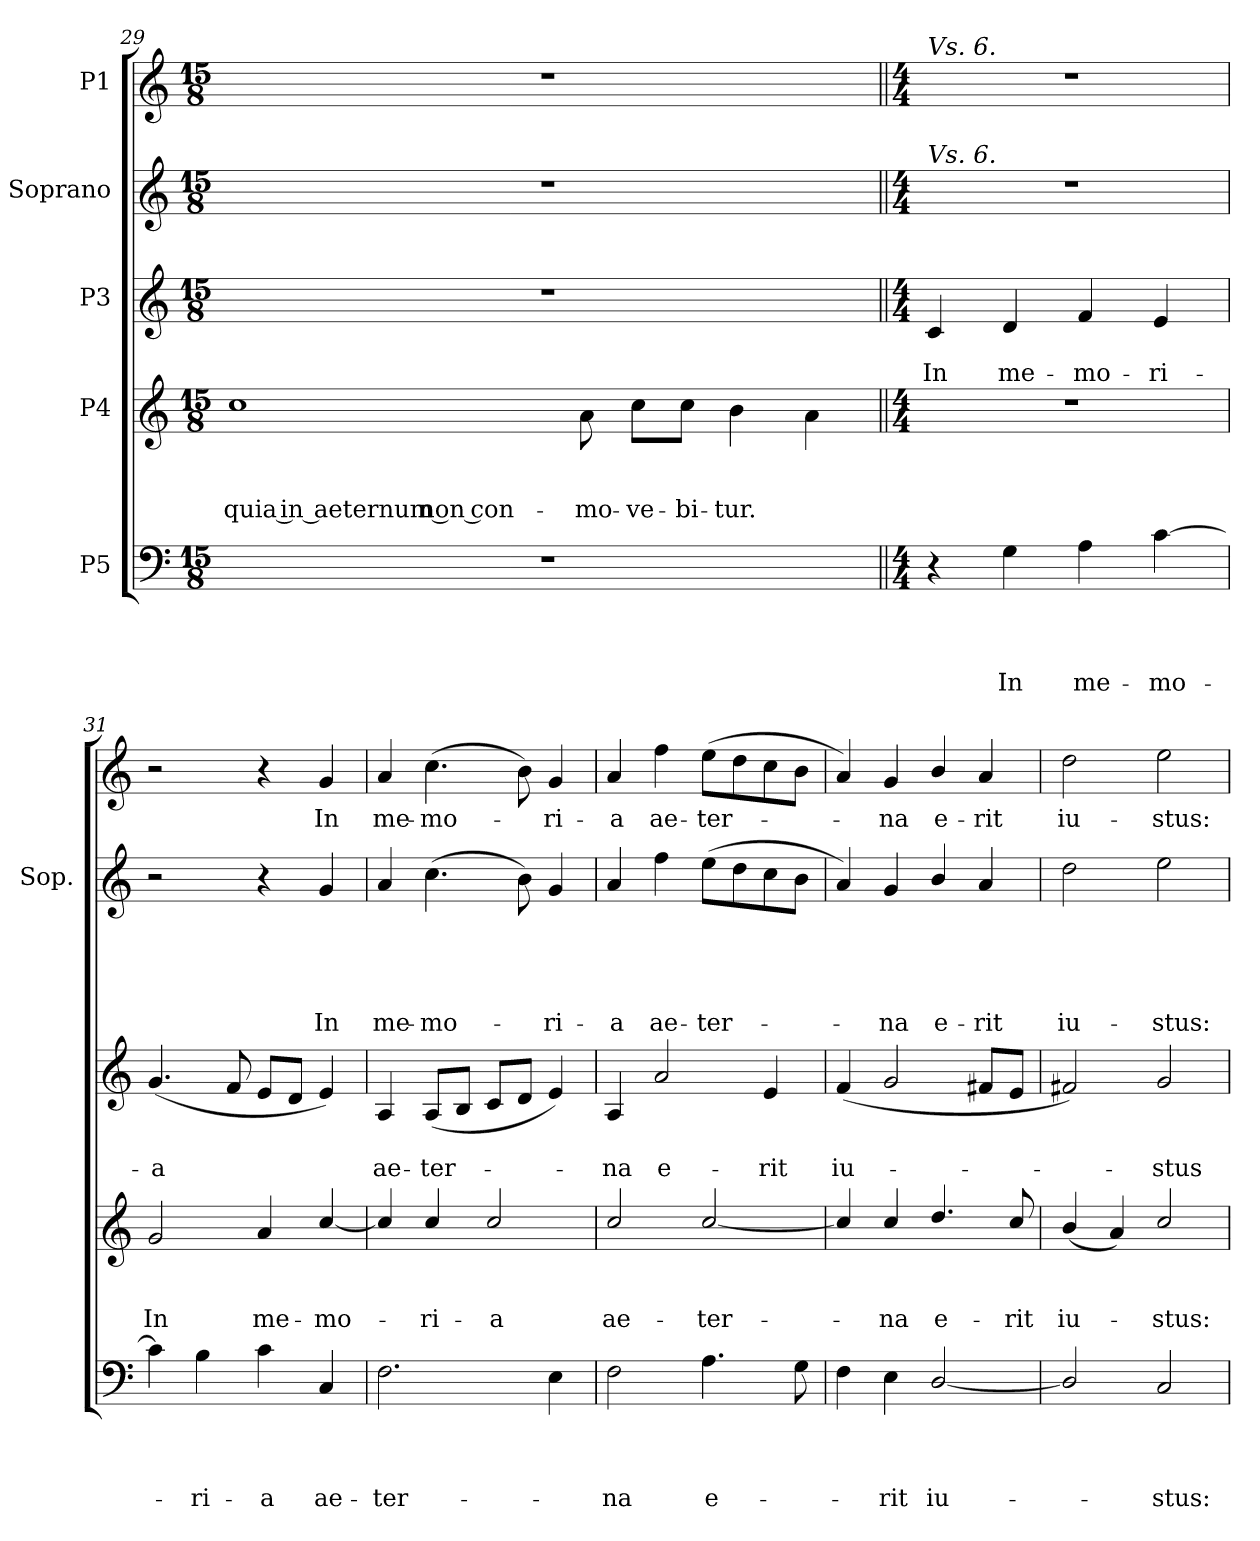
**kern	**text	**text	**text	**text	**kern	**text	**text	**text	**kern	**text	**text	**kern	**text	**text	**text	**text	**text	**kern	**text
*part5	*part5	*part5	*part5	*part5	*part4	*part4	*part4	*part4	*part3	*part3	*part3	*part2	*part2	*part2	*part2	*part2	*part2	*part1	*part1
*staff5	*staff5	*staff5	*staff5	*staff5	*staff4	*staff4	*staff4	*staff4	*staff3	*staff3	*staff3	*staff2	*staff2	*staff2	*staff2	*staff2	*staff2	*staff1	*staff1
*I"P5	*	*	*	*	*I"P4	*	*	*	*I"P3	*	*	*I"Soprano	*	*	*	*	*	*I"P1	*
*	*	*	*	*	*	*	*	*	*	*	*	*I'Sop.	*	*	*	*	*	*	*
!!LO:LB:g=z
*clefF4	*	*	*	*	*clefG2	*	*	*	*clefG2	*	*	*clefG2	*	*	*	*	*	*clefG2	*
*	*	*	*	*	*ITrd7c12	*	*	*	*	*	*	*	*	*	*	*	*	*	*
*k[]	*	*	*	*	*k[]	*	*	*	*k[]	*	*	*k[]	*	*	*	*	*	*k[]	*
*C:	*	*	*	*	*C:	*	*	*	*C:	*	*	*C:	*	*	*	*	*	*C:	*
*M15/8	*	*	*	*	*M15/8	*	*	*	*M15/8	*	*	*M15/8	*	*	*	*	*	*M15/8	*
=29	=29	=29	=29	=29	=29	=29	=29	=29	=29	=29	=29	=29	=29	=29	=29	=29	=29	=29	=29
!LO:N:vis=1	!	!	!	!	!	!	!	!LO:LY:b	!LO:N:vis=1	!	!	!	!	!	!	!	!	!LO:N:vis=1	!
1...r	.	.	.	.	1c	.	.	quia in aeternum non con-	1...r	.	.	1...r	.	.	.	.	.	1...r	.
!	!	!	!	!	!	!	!	!LO:LY:b	!	!	!	!	!	!	!	!	!	!	!
.	.	.	.	.	8A\	.	.	-mo-	.	.	.	.	.	.	.	.	.	.	.
!	!	!	!	!	!	!	!	!LO:LY:b	!	!	!	!	!	!	!	!	!	!	!
.	.	.	.	.	8c\L	.	.	-ve-	.	.	.	.	.	.	.	.	.	.	.
!	!	!	!	!	!	!	!	!LO:LY:b	!	!	!	!	!	!	!	!	!	!	!
.	.	.	.	.	8c\J	.	.	-bi-	.	.	.	.	.	.	.	.	.	.	.
!	!	!	!	!	!	!	!	!LO:LY:b	!	!	!	!	!	!	!	!	!	!	!
.	.	.	.	.	4B\	.	.	-tur.	.	.	.	.	.	.	.	.	.	.	.
.	.	.	.	.	4A\	.	.	.	.	.	.	.	.	.	.	.	.	.	.
=30||	=30||	=30||	=30||	=30||	=30||	=30||	=30||	=30||	=30||	=30||	=30||	=30||	=30||	=30||	=30||	=30||	=30||	=30||	=30||
*M4/4	*	*	*	*	*M4/4	*	*	*	*M4/4	*	*	*M4/4	*	*	*	*	*	*M4/4	*
!	!	!	!	!	!	!	!	!	!	!	!	!	!	!	!	!	!	!LO:TX:a:i:t=Vs. 6.	!
!	!	!	!	!	!	!	!	!	!	!	!	!LO:TX:a:i:t=Vs. 6.	!	!	!	!	!	!	!
!	!	!	!	!	!	!	!	!	!	!	!LO:LY:b	!	!	!	!	!	!	!	!
4r	.	.	.	.	1r	.	.	.	4c/	.	In	1r	.	.	.	.	.	1r	.
!	!	!	!	!LO:LY:b	!	!	!	!	!	!	!LO:LY:b	!	!	!	!	!	!	!	!
4G\	.	.	.	In	.	.	.	.	4d/	.	me-	.	.	.	.	.	.	.	.
!	!	!	!	!LO:LY:b	!	!	!	!	!	!	!LO:LY:b	!	!	!	!	!	!	!	!
4A\	.	.	.	me-	.	.	.	.	4f/	.	-mo-	.	.	.	.	.	.	.	.
!	!	!	!	!LO:LY:b	!	!	!	!	!	!	!LO:LY:b	!	!	!	!	!	!	!	!
[>4c\	.	.	.	-mo-	.	.	.	.	4e/	.	-ri-	.	.	.	.	.	.	.	.
=31	=31	=31	=31	=31	=31	=31	=31	=31	=31	=31	=31	=31	=31	=31	=31	=31	=31	=31	=31
!	!	!	!	!	!	!	!	!LO:LY:b	!	!	!LO:LY:b	!	!	!	!	!	!	!	!
4c\]	.	.	.	.	2G/	.	.	In	(<4.g/	.	-a	2r	.	.	.	.	.	2r	.
!	!	!	!	!LO:LY:b	!	!	!	!	!	!	!	!	!	!	!	!	!	!	!
4B\	.	.	.	-ri-	.	.	.	.	.	.	.	.	.	.	.	.	.	.	.
.	.	.	.	.	.	.	.	.	8f/	.	.	.	.	.	.	.	.	.	.
!	!	!	!	!LO:LY:b	!	!	!	!LO:LY:b	!	!	!	!	!	!	!	!	!	!	!
4c\	.	.	.	-a	4A/	.	.	me-	8e/L	.	.	4r	.	.	.	.	.	4r	.
.	.	.	.	.	.	.	.	.	8d/J	.	.	.	.	.	.	.	.	.	.
!	!	!	!	!LO:LY:b	!	!	!	!LO:LY:b	!	!	!	!	!	!	!	!	!LO:LY:b	!	!LO:LY:b
4C/	.	.	.	ae-	[<4c/	.	.	-mo-	4e/)	.	.	4g/	.	.	.	.	In	4g/	In
=32	=32	=32	=32	=32	=32	=32	=32	=32	=32	=32	=32	=32	=32	=32	=32	=32	=32	=32	=32
!	!	!	!	!LO:LY:b	!	!	!	!	!	!	!LO:LY:b	!	!	!	!	!	!LO:LY:b	!	!LO:LY:b
2.F\	.	.	.	-ter-	4c/]	.	.	.	4A/	.	ae-	4a/	.	.	.	.	me-	4a/	me-
!	!	!	!	!	!	!	!	!LO:LY:b	!	!	!LO:LY:b	!	!	!	!	!	!LO:LY:b	!	!LO:LY:b
.	.	.	.	.	4c/	.	.	-ri-	(<8A/L	.	-ter-	(>4.cc\	.	.	.	.	-mo-	(>4.cc\	-mo-
.	.	.	.	.	.	.	.	.	8B/J	.	.	.	.	.	.	.	.	.	.
!	!	!	!	!	!	!	!	!LO:LY:b	!	!	!	!	!	!	!	!	!	!	!
.	.	.	.	.	2c/	.	.	-a	8c/L	.	.	.	.	.	.	.	.	.	.
.	.	.	.	.	.	.	.	.	8d/J	.	.	8b\)	.	.	.	.	.	8b\)	.
!	!	!	!	!	!	!	!	!	!	!	!	!	!	!	!	!	!LO:LY:b	!	!LO:LY:b
4E\	.	.	.	.	.	.	.	.	4e/)	.	.	4g/	.	.	.	.	-ri-	4g/	-ri-
!!LO:PB:g=z
=33	=33	=33	=33	=33	=33	=33	=33	=33	=33	=33	=33	=33	=33	=33	=33	=33	=33	=33	=33
!	!	!	!	!LO:LY:b	!	!	!	!LO:LY:b	!	!	!LO:LY:b	!	!	!	!	!	!LO:LY:b	!	!LO:LY:b
2F\	.	.	.	-na	2c/	.	.	ae-	4A/	.	-na	4a/	.	.	.	.	-a	4a/	-a
!	!	!	!	!	!	!	!	!	!	!	!LO:LY:b	!	!	!	!	!	!LO:LY:b	!	!LO:LY:b
.	.	.	.	.	.	.	.	.	2a/	.	e-	4ff\	.	.	.	.	ae-	4ff\	ae-
!	!	!	!	!LO:LY:b	!	!	!	!LO:LY:b	!	!	!	!	!	!	!	!	!LO:LY:b	!	!LO:LY:b
4.A\	.	.	.	e-	[<2c/	.	.	-ter-	.	.	.	(>8ee\L	.	.	.	.	-ter-	(>8ee\L	-ter-
.	.	.	.	.	.	.	.	.	.	.	.	8dd\	.	.	.	.	.	8dd\	.
!	!	!	!	!	!	!	!	!	!	!	!LO:LY:b	!	!	!	!	!	!	!	!
.	.	.	.	.	.	.	.	.	4e/	.	-rit	8cc\	.	.	.	.	.	8cc\	.
8G\	.	.	.	.	.	.	.	.	.	.	.	8b\J	.	.	.	.	.	8b\J	.
=34	=34	=34	=34	=34	=34	=34	=34	=34	=34	=34	=34	=34	=34	=34	=34	=34	=34	=34	=34
!	!	!	!	!	!	!	!	!	!	!	!LO:LY:b	!	!	!	!	!	!	!	!
4F\	.	.	.	.	4c/]	.	.	.	(<4f/	.	iu-	4a/)	.	.	.	.	.	4a/)	.
!	!	!	!	!LO:LY:b	!	!	!	!LO:LY:b	!	!	!	!	!	!	!	!	!LO:LY:b	!	!LO:LY:b
4E\	.	.	.	-rit	4c/	.	.	-na	2g/	.	.	4g/	.	.	.	.	-na	4g/	-na
!	!	!	!	!LO:LY:b	!	!	!	!LO:LY:b	!	!	!	!	!	!	!	!	!LO:LY:b	!	!LO:LY:b
[<2D/	.	.	.	iu-	4.d/	.	.	e-	.	.	.	4b/	.	.	.	.	e-	4b/	e-
!	!	!	!	!	!	!	!	!	!	!	!	!	!	!	!	!	!LO:LY:b	!	!LO:LY:b
.	.	.	.	.	.	.	.	.	8f#X/L	.	.	4a/	.	.	.	.	-rit	4a/	-rit
!	!	!	!	!	!	!	!	!LO:LY:b	!	!	!	!	!	!	!	!	!	!	!
.	.	.	.	.	8c/	.	.	-rit	8e/J	.	.	.	.	.	.	.	.	.	.
=35	=35	=35	=35	=35	=35	=35	=35	=35	=35	=35	=35	=35	=35	=35	=35	=35	=35	=35	=35
!	!	!	!	!	!	!	!	!LO:LY:b	!	!	!	!	!	!	!	!	!LO:LY:b	!	!LO:LY:b
2D/]	.	.	.	.	(<4B/	.	.	iu-	2f#X/)	.	.	2dd\	.	.	.	.	iu-	2dd\	iu-
.	.	.	.	.	4A/)	.	.	.	.	.	.	.	.	.	.	.	.	.	.
!	!	!	!	!LO:LY:b	!	!	!	!LO:LY:b	!	!	!LO:LY:b	!	!	!	!	!	!LO:LY:b	!	!LO:LY:b
2C/	.	.	.	-stus:	2c/	.	.	-stus:	2g/	.	-stus	2ee\	.	.	.	.	-stus:	2ee\	-stus:
=	=	=	=	=	=	=	=	=	=	=	=	=	=	=	=	=	=	=	=
*-	*-	*-	*-	*-	*-	*-	*-	*-	*-	*-	*-	*-	*-	*-	*-	*-	*-	*-	*-
